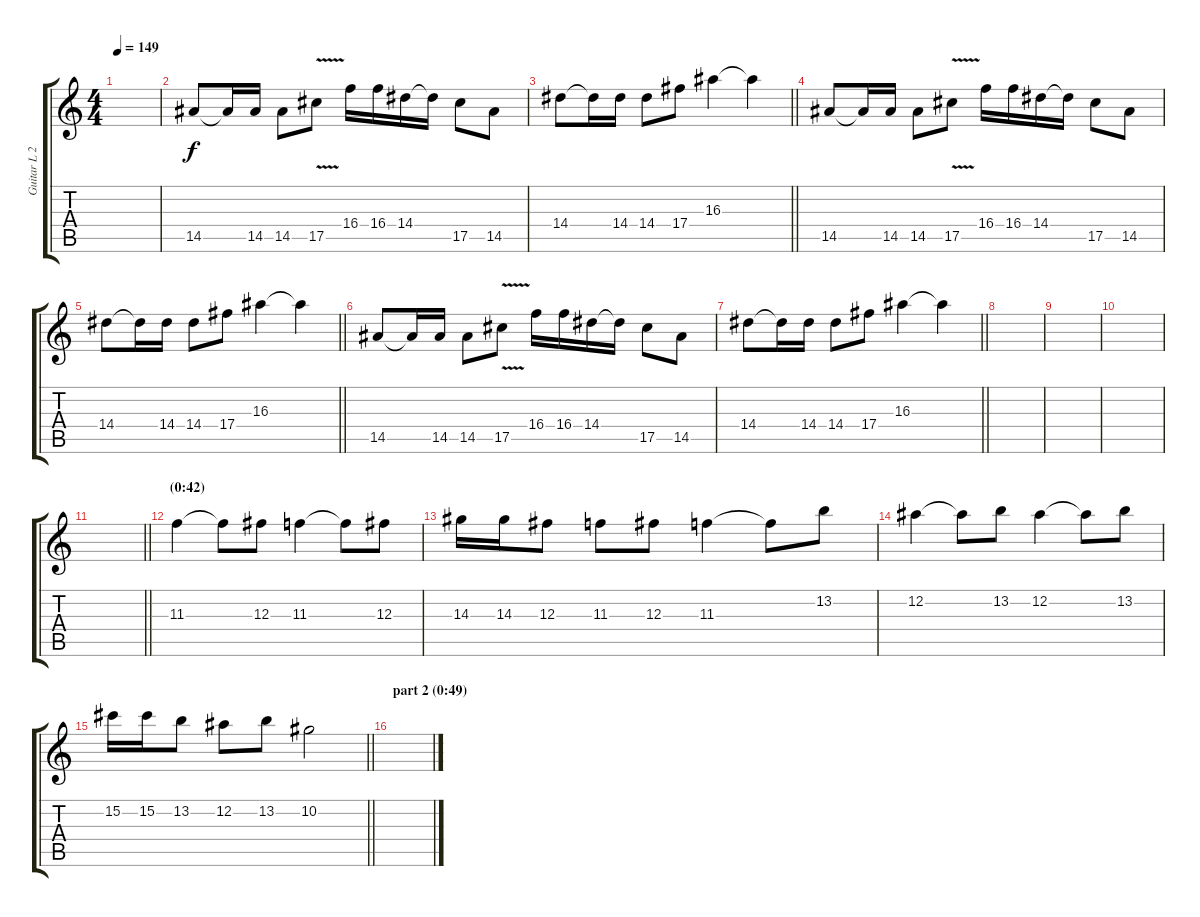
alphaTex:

\track ("Guitar L 2" "Guitar L 2") {instrument distortionguitar}
\staff {score tabs}
\tuning (Eb4 Bb3 Gb3 Db3 Ab2 Eb2) {hide}
\ts (4 4)
\tempo 149
\clef g2
\ks c
|
14.5.8 14.5{t}.16 14.5.16 14.5.8 17.5{v}.8 16.4.16 16.4.16 14.4.16 14.4{t}.16 17.5.8 14.5.8 |
\barLineRight lightlight
14.4.8 14.4{t}.16 14.4.16 14.4.8 17.4.8 16.3.4 16.3{t}.4 |
14.5.8 14.5{t}.16 14.5.16 14.5.8 17.5{v}.8 16.4.16 16.4.16 14.4.16 14.4{t}.16 17.5.8 14.5.8 |
\barLineRight lightlight
14.4.8 14.4{t}.16 14.4.16 14.4.8 17.4.8 16.3.4 16.3{t}.4 |
14.5.8 14.5{t}.16 14.5.16 14.5.8 17.5{v}.8 16.4.16 16.4.16 14.4.16 14.4{t}.16 17.5.8 14.5.8 |
\barLineRight lightlight
14.4.8 14.4{t}.16 14.4.16 14.4.8 17.4.8 16.3.4 16.3{t}.4 |
|
|
|
\barLineRight lightlight
|
\section ("" "(0:42)")
11.3.4 11.3{t}.8 12.3.8 11.3.4 11.3{t}.8 12.3.8 |
14.3.16 14.3.16 12.3.8 11.3.8 12.3.8 11.3.4 11.3{t}.8 13.2.8 |
12.2.4 12.2{t}.8 13.2.8 12.2.4 12.2{t}.8 13.2.8 |
\barLineRight lightlight
15.2.16 15.2.16 13.2.8 12.2.8 13.2.8 10.2.2 |
\section ("" "part 2 (0:49)")
